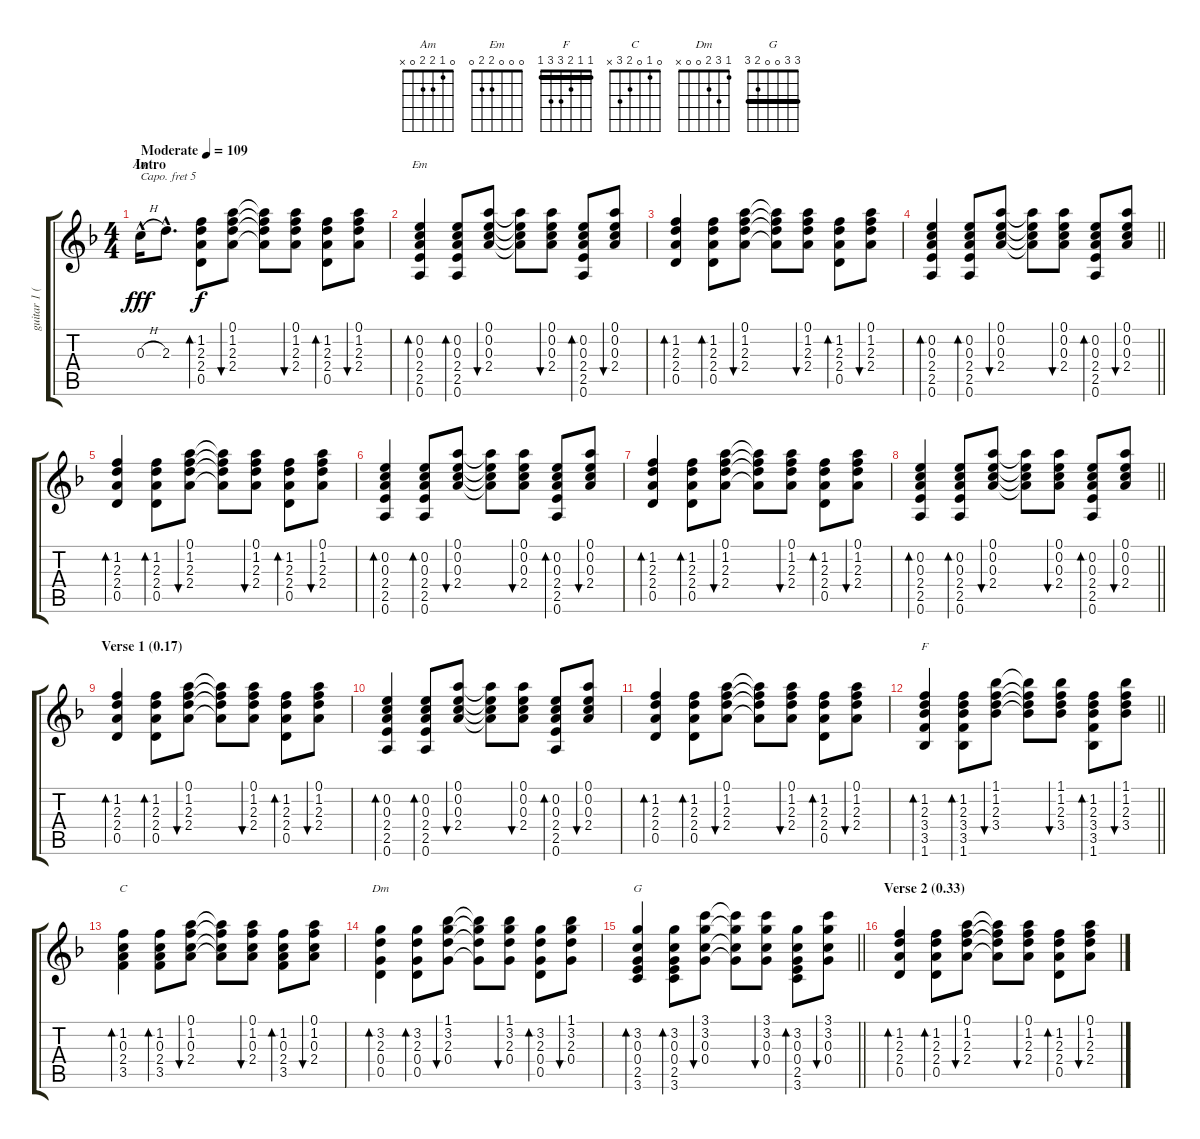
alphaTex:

\track ("guitar 1 (c 5th)" "guitar 1 (") {instrument electricguitarjazz}
\staff {score tabs}
\capo 5
\tuning (E4 B3 G3 D3 A2 E2) {hide}
\chord ("Am" 0 1 2 2 0 x)
\chord ("Em" 0 0 0 2 2 0)
\chord ("F" 1 1 2 3 3 1) {barre 1}
\chord ("C" 0 1 0 2 3 x)
\chord ("Dm" 1 3 2 0 0 x)
\chord ("G" 3 3 0 0 2 3) {barre 3}
\ts (4 4)
\section ("" "Intro")
\tempo (109 "Moderate")
\clef g2
\ks f
0.3{h hac}.16{ch "Am" dy fff instrument electricguitarjazz} 2.3{hac}.8{d} (1.2 2.3 2.4 0.5).8{bd 30 dy f} (0.1 1.2 2.3 2.4).8{bu 30} (0.1{t} 1.2{t} 2.3{t} 2.4{t}).8 (0.1 1.2 2.3 2.4).8{bu 30} (1.2 2.3 2.4 0.5).8{bd 30} (0.1 1.2 2.3 2.4).8{bu 30} |
(0.2 0.3 2.4 2.5 0.6).4{bd 30 ch "Em"} (0.2 0.3 2.4 2.5 0.6).8{bd 30} (0.1 0.2 0.3 2.4).8{bu 30} (0.1{t} 0.2{t} 0.3{t} 2.4{t}).8 (0.1 0.2 0.3 2.4).8{bu 30} (0.2 0.3 2.4 2.5 0.6).8{bd 30} (0.1 0.2 0.3 2.4).8{bu 30} |
(1.2 2.3 2.4 0.5).4{bd 30} (1.2 2.3 2.4 0.5).8{bd 30} (0.1 1.2 2.3 2.4).8{bu 30} (0.1{t} 1.2{t} 2.3{t} 2.4{t}).8 (0.1 1.2 2.3 2.4).8{bu 30} (1.2 2.3 2.4 0.5).8{bd 30} (0.1 1.2 2.3 2.4).8{bu 30} |
\barLineRight lightlight
(0.2 0.3 2.4 2.5 0.6).4{bd 30} (0.2 0.3 2.4 2.5 0.6).8{bd 30} (0.1 0.2 0.3 2.4).8{bu 30} (0.1{t} 0.2{t} 0.3{t} 2.4{t}).8 (0.1 0.2 0.3 2.4).8{bu 30} (0.2 0.3 2.4 2.5 0.6).8{bd 30} (0.1 0.2 0.3 2.4).8{bu 30} |
(1.2 2.3 2.4 0.5).4{bd 30} (1.2 2.3 2.4 0.5).8{bd 30} (0.1 1.2 2.3 2.4).8{bu 30} (0.1{t} 1.2{t} 2.3{t} 2.4{t}).8 (0.1 1.2 2.3 2.4).8{bu 30} (1.2 2.3 2.4 0.5).8{bd 30} (0.1 1.2 2.3 2.4).8{bu 30} |
(0.2 0.3 2.4 2.5 0.6).4{bd 30} (0.2 0.3 2.4 2.5 0.6).8{bd 30} (0.1 0.2 0.3 2.4).8{bu 30} (0.1{t} 0.2{t} 0.3{t} 2.4{t}).8 (0.1 0.2 0.3 2.4).8{bu 30} (0.2 0.3 2.4 2.5 0.6).8{bd 30} (0.1 0.2 0.3 2.4).8{bu 30} |
(1.2 2.3 2.4 0.5).4{bd 30} (1.2 2.3 2.4 0.5).8{bd 30} (0.1 1.2 2.3 2.4).8{bu 30} (0.1{t} 1.2{t} 2.3{t} 2.4{t}).8 (0.1 1.2 2.3 2.4).8{bu 30} (1.2 2.3 2.4 0.5).8{bd 30} (0.1 1.2 2.3 2.4).8{bu 30} |
\barLineRight lightlight
(0.2 0.3 2.4 2.5 0.6).4{bd 30} (0.2 0.3 2.4 2.5 0.6).8{bd 30} (0.1 0.2 0.3 2.4).8{bu 30} (0.1{t} 0.2{t} 0.3{t} 2.4{t}).8 (0.1 0.2 0.3 2.4).8{bu 30} (0.2 0.3 2.4 2.5 0.6).8{bd 30} (0.1 0.2 0.3 2.4).8{bu 30} |
\section ("" "Verse 1 (0.17)")
(1.2 2.3 2.4 0.5).4{bd 30} (1.2 2.3 2.4 0.5).8{bd 30} (0.1 1.2 2.3 2.4).8{bu 30} (0.1{t} 1.2{t} 2.3{t} 2.4{t}).8 (0.1 1.2 2.3 2.4).8{bu 30} (1.2 2.3 2.4 0.5).8{bd 30} (0.1 1.2 2.3 2.4).8{bu 30} |
(0.2 0.3 2.4 2.5 0.6).4{bd 30} (0.2 0.3 2.4 2.5 0.6).8{bd 30} (0.1 0.2 0.3 2.4).8{bu 30} (0.1{t} 0.2{t} 0.3{t} 2.4{t}).8 (0.1 0.2 0.3 2.4).8{bu 30} (0.2 0.3 2.4 2.5 0.6).8{bd 30} (0.1 0.2 0.3 2.4).8{bu 30} |
(1.2 2.3 2.4 0.5).4{bd 30} (1.2 2.3 2.4 0.5).8{bd 30} (0.1 1.2 2.3 2.4).8{bu 30} (0.1{t} 1.2{t} 2.3{t} 2.4{t}).8 (0.1 1.2 2.3 2.4).8{bu 30} (1.2 2.3 2.4 0.5).8{bd 30} (0.1 1.2 2.3 2.4).8{bu 30} |
\barLineRight lightlight
(1.2 2.3 3.4 3.5 1.6).4{bd 30 ch "F"} (1.2 2.3 3.4 3.5 1.6).8{bd 30} (1.1 1.2 2.3 3.4).8{bu 30} (1.1{t} 1.2{t} 2.3{t} 3.4{t}).8 (1.1 1.2 2.3 3.4).8{bu 30} (1.2 2.3 3.4 3.5 1.6).8{bd 30} (1.1 1.2 2.3 3.4).8{bu 30} |
(1.2 0.3 2.4 3.5).4{bd 30 ch "C"} (1.2 0.3 2.4 3.5).8{bd 30} (0.1 1.2 0.3 2.4).8{bu 30} (0.1{t} 1.2{t} 0.3{t} 2.4{t}).8 (0.1 1.2 0.3 2.4).8{bu 30} (1.2 0.3 2.4 3.5).8{bd 30} (0.1 1.2 0.3 2.4).8{bu 30} |
(3.2 2.3 0.4 0.5).4{bd 30 ch "Dm"} (3.2 2.3 0.4 0.5).8{bd 30} (1.1 3.2 2.3 0.4).8{bu 30} (1.1{t} 3.2{t} 2.3{t} 0.4{t}).8 (1.1 3.2 2.3 0.4).8{bu 30} (3.2 2.3 0.4 0.5).8{bd 30} (1.1 3.2 2.3 0.4).8{bu 30} |
\barLineRight lightlight
(3.2 0.3 0.4 2.5 3.6).4{bd 30 ch "G"} (3.2 0.3 0.4 2.5 3.6).8{bd 30} (3.1 3.2 0.3 0.4).8{bu 30} (3.1{t} 3.2{t} 0.3{t} 0.4{t}).8 (3.1 3.2 0.3 0.4).8{bu 30} (3.2 0.3 0.4 2.5 3.6).8{bd 30} (3.1 3.2 0.3 0.4).8{bu 30} |
\section ("" "Verse 2 (0.33)")
(1.2 2.3 2.4 0.5).4{bd 30} (1.2 2.3 2.4 0.5).8{bd 30} (0.1 1.2 2.3 2.4).8{bu 30} (0.1{t} 1.2{t} 2.3{t} 2.4{t}).8 (0.1 1.2 2.3 2.4).8{bu 30} (1.2 2.3 2.4 0.5).8{bd 30} (0.1 1.2 2.3 2.4).8{bu 30}
